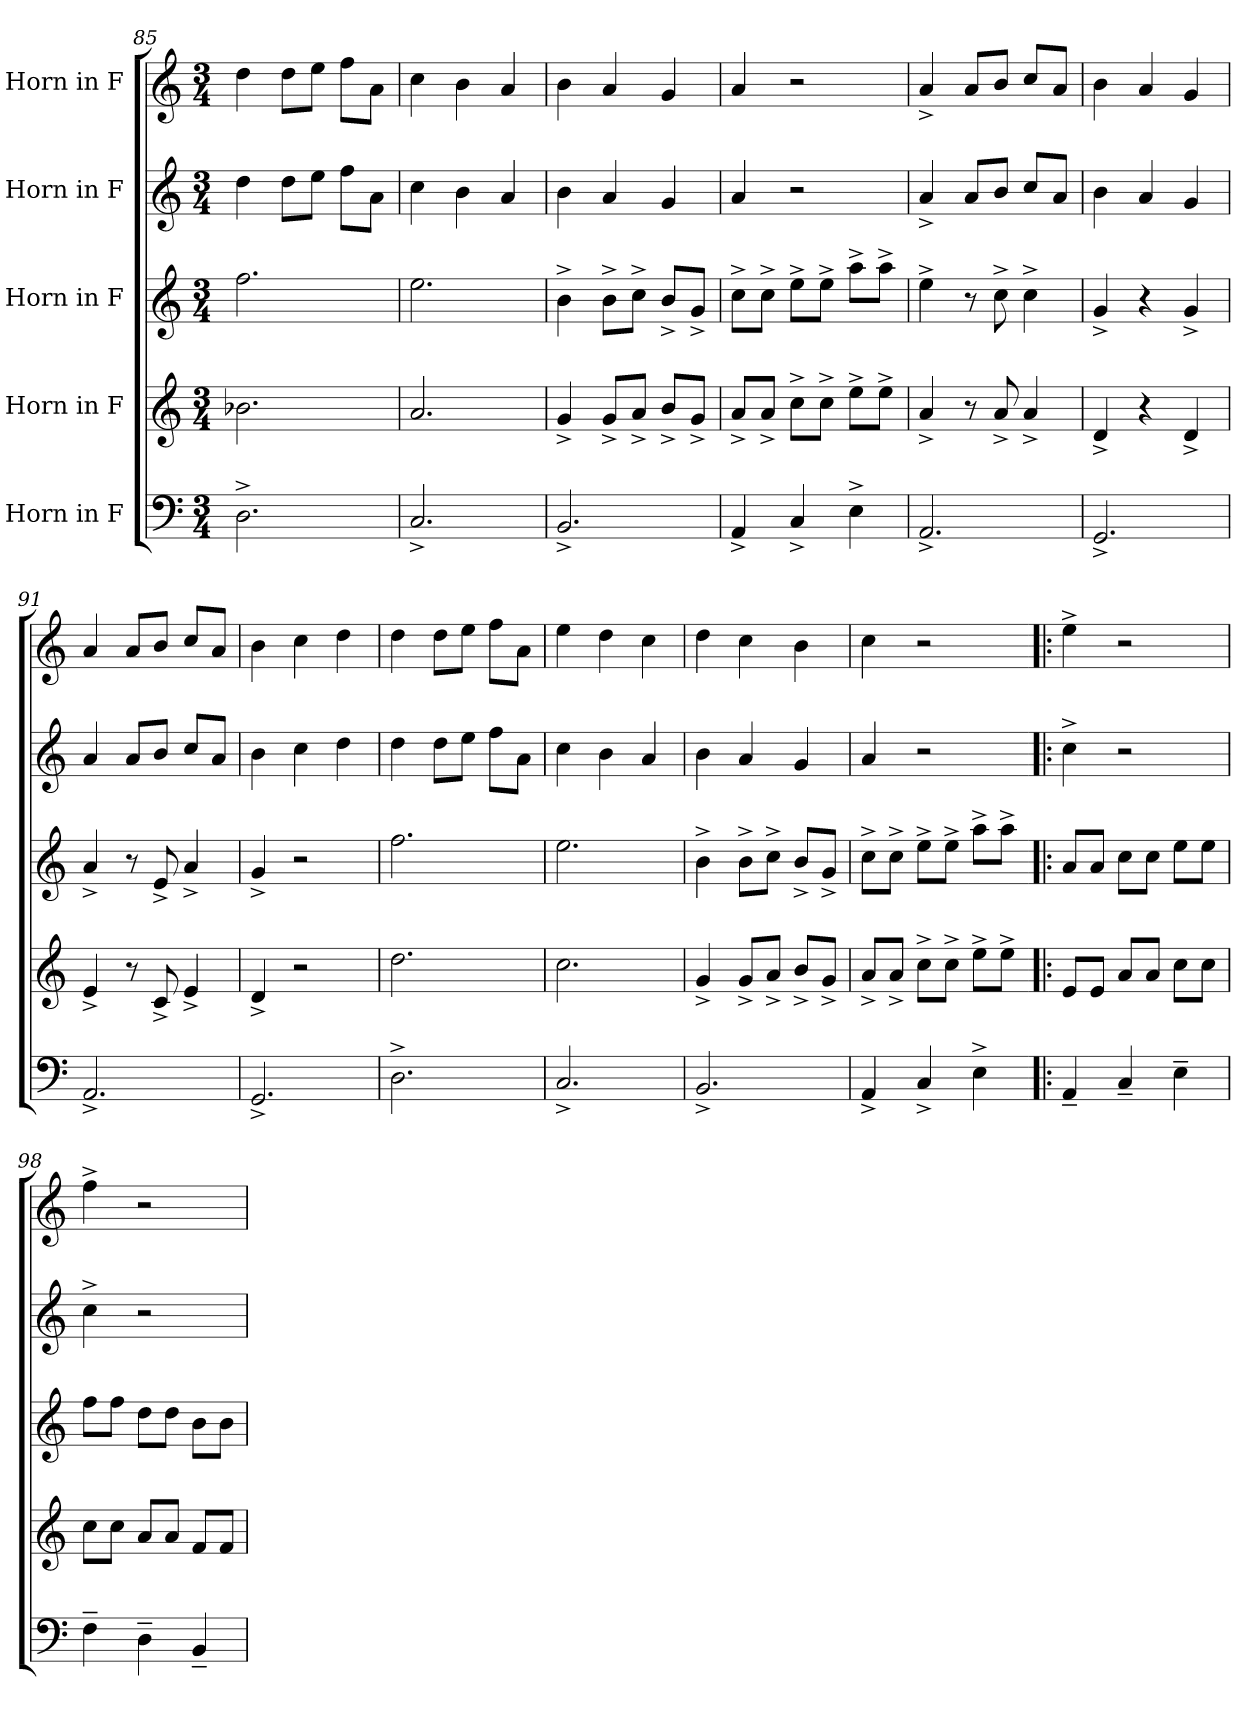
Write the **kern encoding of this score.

**kern	**kern	**kern	**kern	**kern
*part5	*part4	*part3	*part2	*part1
*staff5	*staff4	*staff3	*staff2	*staff1
*I"Horn in F	*I"Horn in F	*I"Horn in F	*I"Horn in F	*I"Horn in F
*clefF4	*clefG2	*clefG2	*clefG2	*clefG2
*ITrd4c7	*ITrd4c7	*ITrd4c7	*ITrd4c7	*ITrd4c7
*k[b-]	*k[b-]	*k[b-]	*k[b-]	*k[b-]
*M3/4	*M3/4	*M3/4	*M3/4	*M3/4
=85	=85	=85	=85	=85
2.GG^\	2.e-X\	2.b-\	4g\	4g\
.	.	.	8g\L	8g\L
.	.	.	8a\J	8a\J
.	.	.	8b-\L	8b-\L
.	.	.	8d\J	8d\J
=86	=86	=86	=86	=86
2.FF^/	2.d/	2.a\	4f\	4f\
.	.	.	4e\	4e\
.	.	.	4d/	4d/
!!LO:LB:g=z
=87	=87	=87	=87	=87
2.EE^/	4c^/	4e^\	4e\	4e\
.	8c^/L	8e^\L	4d/	4d/
.	8d^/J	8f^\J	.	.
.	8e^/L	8e^/L	4c/	4c/
.	8c^/J	8c^/J	.	.
=88	=88	=88	=88	=88
4DD^/	8d^/L	8f^\L	4d/	4d/
.	8d^/J	8f^\J	.	.
4FF^/	8f^\L	8a^\L	2r	2r
.	8f^\J	8a^\J	.	.
4AA^\	8a^\L	8dd^\L	.	.
.	8a^\J	8dd^\J	.	.
=89	=89	=89	=89	=89
2.DD^/	4d^/	4a^\	4d^/	4d^/
.	8r	8r	8d/L	8d/L
.	8d^/	8f^\	8e/J	8e/J
.	4d^/	4f^\	8f/L	8f/L
.	.	.	8d/J	8d/J
=90	=90	=90	=90	=90
2.CC^/	4G^/	4c^/	4e\	4e\
.	4r	4r	4d/	4d/
.	4G^/	4c^/	4c/	4c/
=91	=91	=91	=91	=91
2.DD^/	4A^/	4d^/	4d/	4d/
.	8r	8r	8d/L	8d/L
.	8F^/	8A^/	8e/J	8e/J
.	4A^/	4d^/	8f/L	8f/L
.	.	.	8d/J	8d/J
=92	=92	=92	=92	=92
2.CC^/	4G^/	4c^/	4e\	4e\
.	2r	2r	4f\	4f\
.	.	.	4g\	4g\
=93	=93	=93	=93	=93
2.GG^\	2.g\	2.b-\	4g\	4g\
.	.	.	8g\L	8g\L
.	.	.	8a\J	8a\J
.	.	.	8b-\L	8b-\L
.	.	.	8d\J	8d\J
=94	=94	=94	=94	=94
2.FF^/	2.f\	2.a\	4f\	4a\
.	.	.	4e\	4g\
.	.	.	4d/	4f\
!!LO:PB:g=z
=95	=95	=95	=95	=95
2.EE^/	4c^/	4e^\	4e\	4g\
.	8c^/L	8e^\L	4d/	4f\
.	8d^/J	8f^\J	.	.
.	8e^/L	8e^/L	4c/	4e\
.	8c^/J	8c^/J	.	.
=96	=96	=96	=96	=96
4DD^/	8d^/L	8f^\L	4d/	4f\
.	8d^/J	8f^\J	.	.
4FF^/	8f^\L	8a^\L	2r	2r
.	8f^\J	8a^\J	.	.
4AA^\	8a^\L	8dd^\L	.	.
.	8a^\J	8dd^\J	.	.
=97!|:	=97!|:	=97!|:	=97!|:	=97!|:
4DD~/	8A/L	8d/L	4f^\	4a^\
.	8A/J	8d/J	.	.
4FF~/	8d/L	8f\L	2r	2r
.	8d/J	8f\J	.	.
4AA~\	8f\L	8a\L	.	.
.	8f\J	8a\J	.	.
=98	=98	=98	=98	=98
4BB-~\	8f\L	8b-\L	4f^\	4b-^\
.	8f\J	8b-\J	.	.
4GG~\	8d/L	8g\L	2r	2r
.	8d/J	8g\J	.	.
4EE~/	8B-/L	8e\L	.	.
.	8B-/J	8e\J	.	.
=	=	=	=	=
*-	*-	*-	*-	*-
